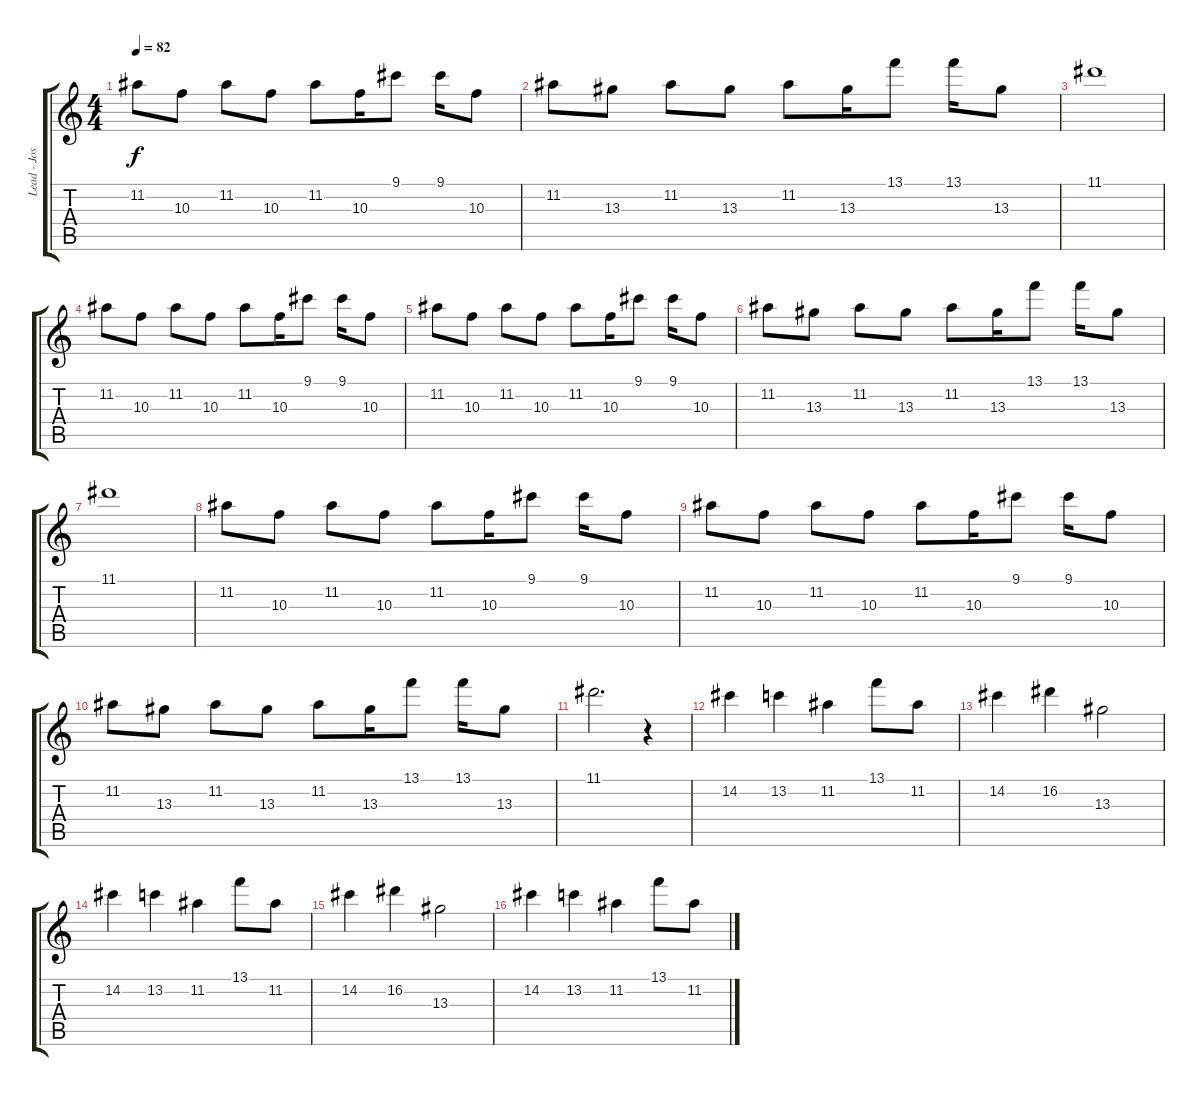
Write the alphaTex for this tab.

\track ("Lead - Josh Farro" "Lead - Jos") {instrument electricguitarjazz}
\staff {score tabs}
\tuning (E4 B3 G3 D3 A2 D2) {hide}
\ts (4 4)
\tempo 82
\clef g2
\ks c
11.2.8{dy f} 10.3.8 11.2.8 10.3.8 11.2.8 10.3.16 9.1.8 9.1.16 10.3.8 |
11.2.8 13.3.8 11.2.8 13.3.8 11.2.8 13.3.16 13.1.8 13.1.16 13.3.8 |
11.1.1 |
11.2.8 10.3.8 11.2.8 10.3.8 11.2.8 10.3.16 9.1.8 9.1.16 10.3.8 |
11.2.8 10.3.8 11.2.8 10.3.8 11.2.8 10.3.16 9.1.8 9.1.16 10.3.8 |
11.2.8 13.3.8 11.2.8 13.3.8 11.2.8 13.3.16 13.1.8 13.1.16 13.3.8 |
11.1.1 |
11.2.8 10.3.8 11.2.8 10.3.8 11.2.8 10.3.16 9.1.8 9.1.16 10.3.8 |
11.2.8 10.3.8 11.2.8 10.3.8 11.2.8 10.3.16 9.1.8 9.1.16 10.3.8 |
11.2.8 13.3.8 11.2.8 13.3.8 11.2.8 13.3.16 13.1.8 13.1.16 13.3.8 |
11.1.2{d} r.4 |
14.2.4 13.2.4 11.2.4 13.1.8 11.2.8 |
14.2.4 16.2.4 13.3.2 |
14.2.4 13.2.4 11.2.4 13.1.8 11.2.8 |
14.2.4 16.2.4 13.3.2 |
14.2.4 13.2.4 11.2.4 13.1.8 11.2.8
